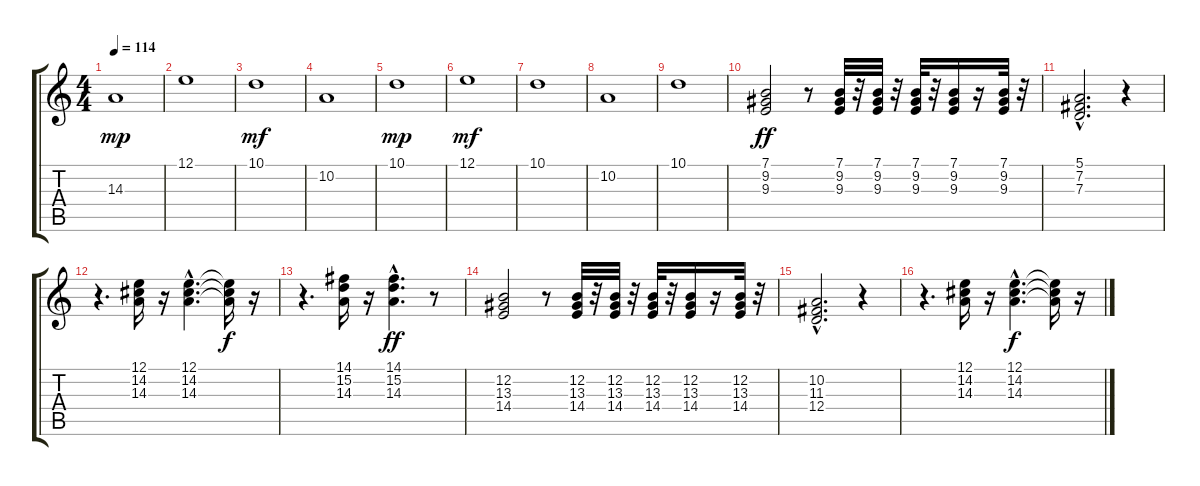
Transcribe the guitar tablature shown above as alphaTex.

\track "" {instrument synthbrass1}
\staff {score tabs}
\tuning (E4 B3 G3 D3 A2 E2) {hide}
\ts (4 4)
\tempo 114
\clef g2
\ks c
14.3.1{dy mp} |
12.1.1 |
10.1.1{dy mf} |
10.2.1 |
10.1.1{dy mp} |
12.1.1{dy mf} |
10.1.1 |
10.2.1 |
10.1.1 |
(7.1 9.2 9.3).2{dy ff} r.8 (7.1 9.2 9.3).32 r.32 (7.1 9.2 9.3).32 r.32 (7.1 9.2 9.3).32 r.32 (7.1 9.2 9.3).16 r.16 (7.1 9.2 9.3).32 r.32 |
(5.1{hac} 7.2{hac} 7.3{hac}).2{d} r.4 |
r.4{d} (12.1 14.2 14.3).16 r.16 (12.1{hac} 14.2{hac} 14.3{hac}).4{d} (12.1{t} 14.2{t} 14.3{t}).16{dy f} r.16 |
r.4{d} (14.1 15.2 14.3).16 r.16 (14.1{hac} 15.2{hac} 14.3{hac}).4{d dy ff} r.8 |
(12.2 13.3 14.4).2 r.8 (12.2 13.3 14.4).32 r.32 (12.2 13.3 14.4).32 r.32 (12.2 13.3 14.4).32 r.32 (12.2 13.3 14.4).16 r.16 (12.2 13.3 14.4).32 r.32 |
(10.2{hac} 11.3{hac} 12.4{hac}).2{d} r.4 |
r.4{d} (12.1 14.2 14.3).16 r.16 (12.1{hac} 14.2{hac} 14.3{hac}).4{d dy f} (12.1{t} 14.2{t} 14.3{t}).16 r.16
